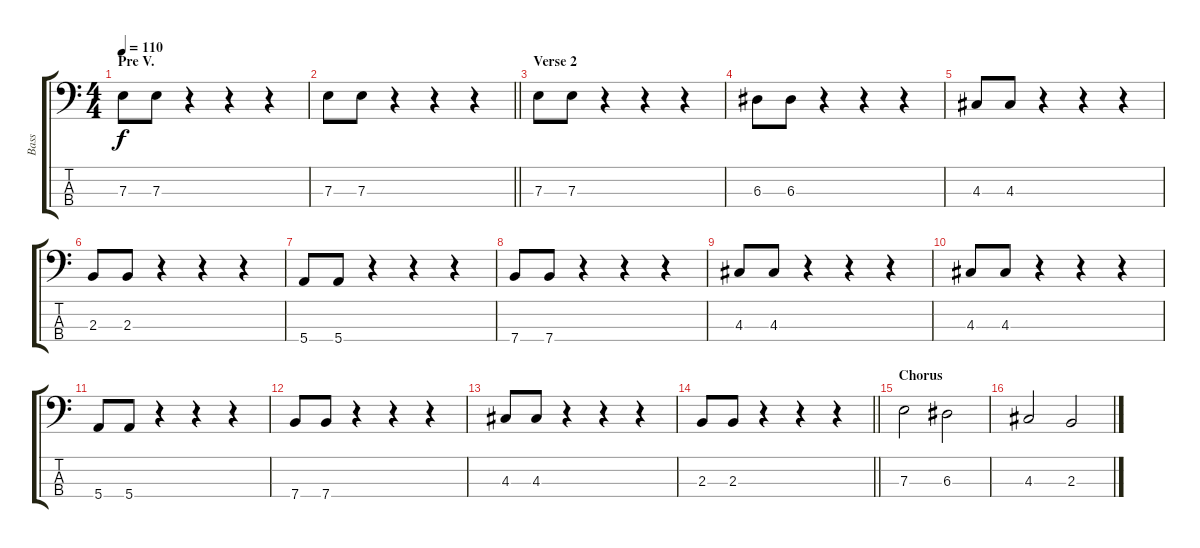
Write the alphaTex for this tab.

\track ("Bass" "Bass") {instrument electricbassfinger}
\staff {score tabs}
\tuning (G2 D2 A1 E1) {hide}
\ts (4 4)
\section ("" "Pre V.")
\tempo 110
\clef f4
\ks c
7.3.8{dy f} 7.3.8 r.4 r.4 r.4 |
\barLineRight lightlight
7.3.8 7.3.8 r.4 r.4 r.4 |
\section ("" "Verse 2")
7.3.8 7.3.8 r.4 r.4 r.4 |
6.3.8 6.3.8 r.4 r.4 r.4 |
4.3.8 4.3.8 r.4 r.4 r.4 |
2.3.8 2.3.8 r.4 r.4 r.4 |
5.4.8 5.4.8 r.4 r.4 r.4 |
7.4.8 7.4.8 r.4 r.4 r.4 |
4.3.8 4.3.8 r.4 r.4 r.4 |
4.3.8 4.3.8 r.4 r.4 r.4 |
5.4.8 5.4.8 r.4 r.4 r.4 |
7.4.8 7.4.8 r.4 r.4 r.4 |
4.3.8 4.3.8 r.4 r.4 r.4 |
\barLineRight lightlight
2.3.8 2.3.8 r.4 r.4 r.4 |
\section ("" "Chorus")
7.3.2 6.3.2 |
4.3.2 2.3.2
